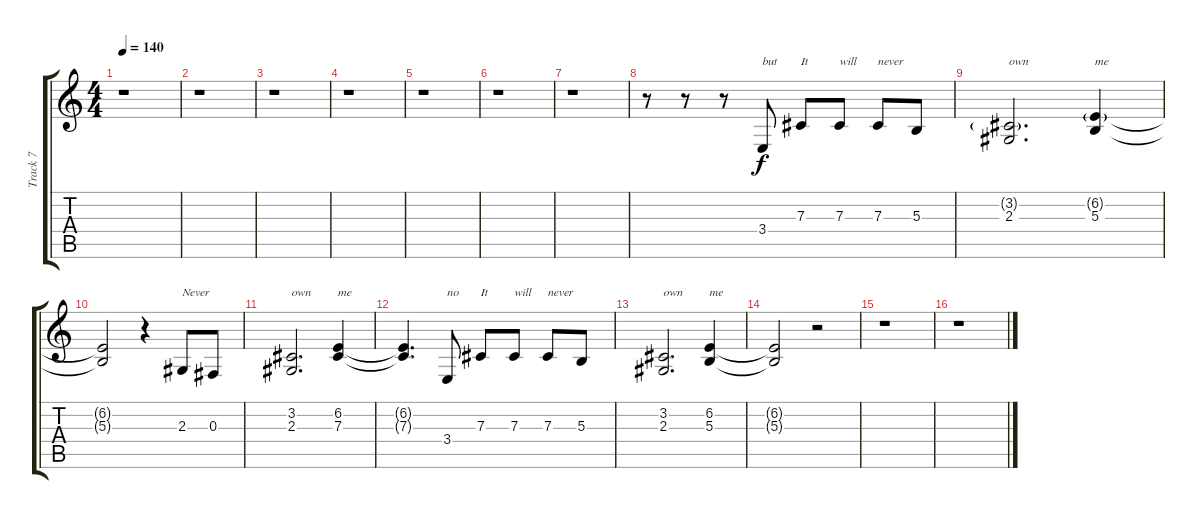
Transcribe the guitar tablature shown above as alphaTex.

\track ("Track 7" "Track 7") {instrument frenchhorn}
\staff {score tabs}
\tuning (Eb4 Bb3 Gb3 Db3 Ab2 Db2) {hide}
\ts (4 4)
\tempo 140
\clef g2
\ks c
r.1{dy f} |
r.1 |
r.1 |
r.1 |
r.1 |
r.1 |
r.1 |
r.8 r.8 r.8 3.4.8{txt "but"} 7.3.8{txt "It"} 7.3.8{txt "will"} 7.3.8{txt "never"} 5.3.8 |
(3.2{g} 2.3).2{d txt "own"} (6.2{g} 5.3).4{txt "me"} |
(6.2{t} 5.3{t}).2 r.4 2.3.8{txt "Never"} 0.3.8 |
(3.2 2.3).2{d txt "own"} (6.2 7.3).4{txt "me"} |
(6.2{t} 7.3{t}).4{d} 3.4.8{txt "no"} 7.3.8{txt "It"} 7.3.8{txt "will"} 7.3.8{txt "never"} 5.3.8 |
(3.2 2.3).2{d txt "own"} (6.2 5.3).4{txt "me"} |
(6.2{t} 5.3{t}).2 r.2 |
r.1 |
r.1
